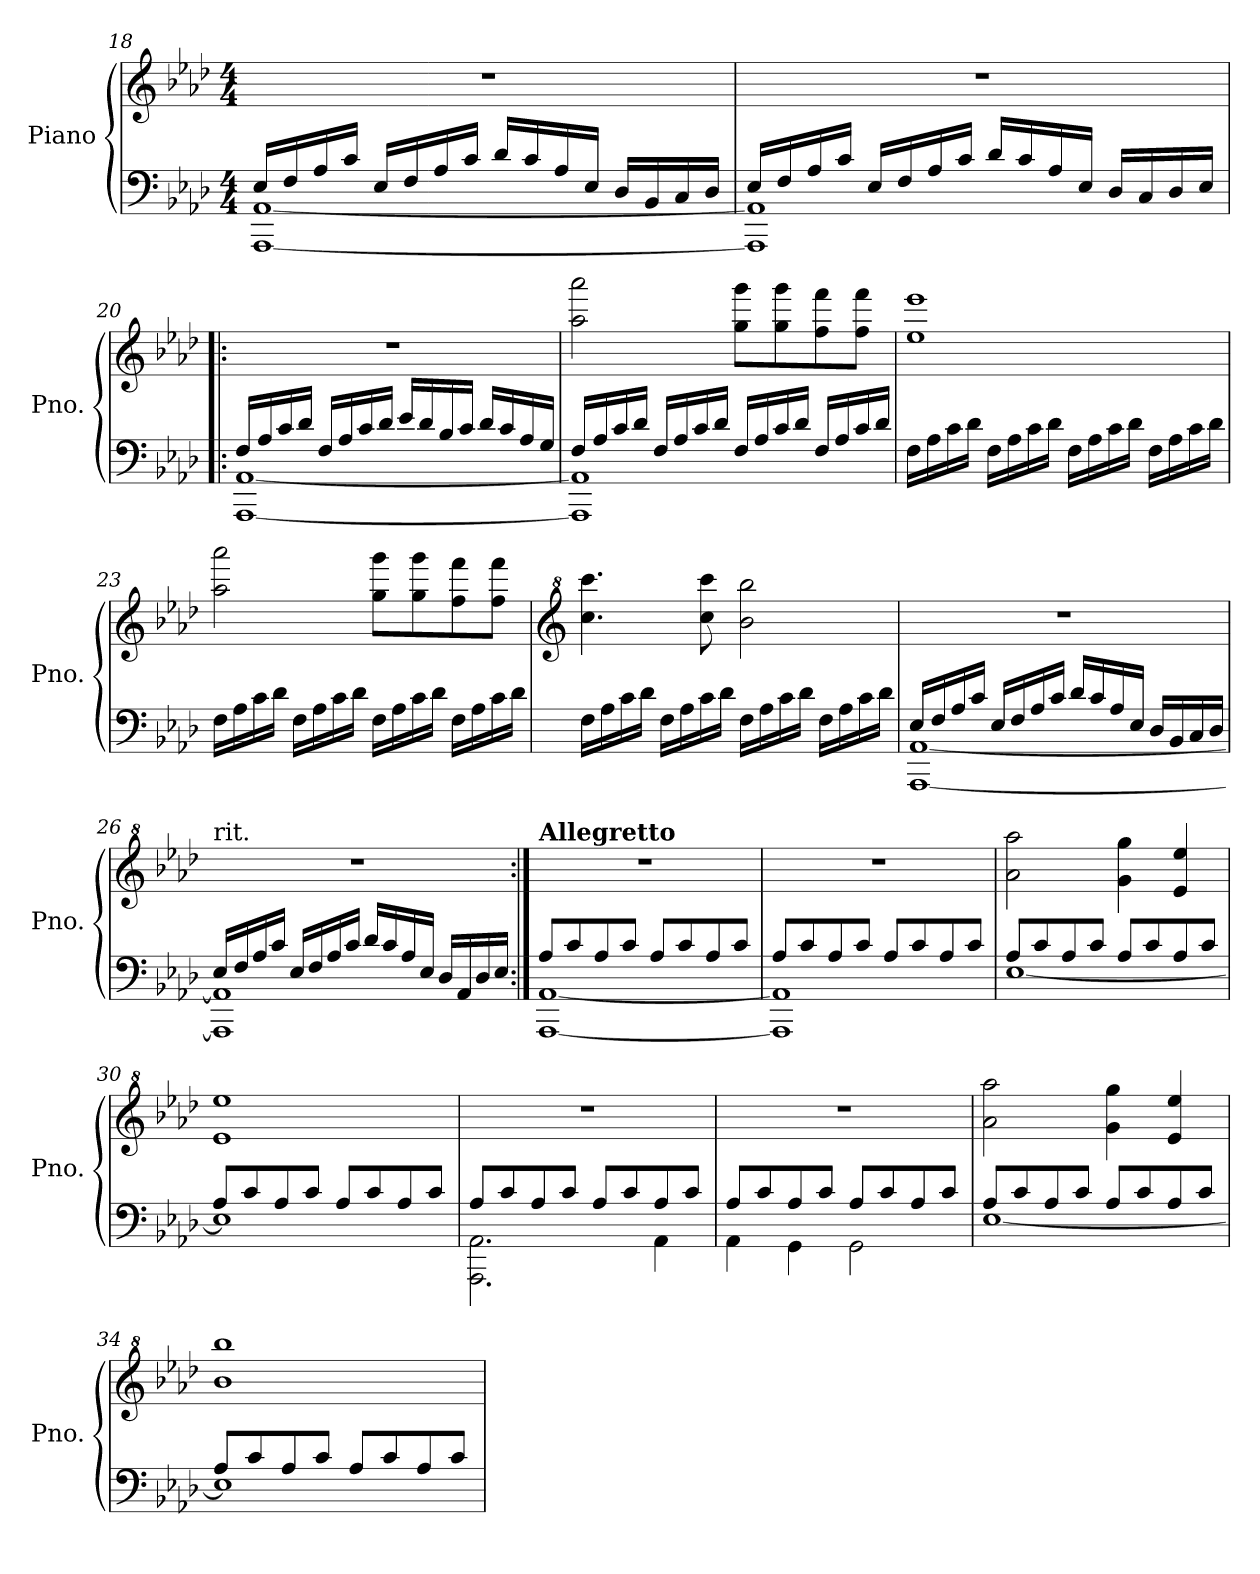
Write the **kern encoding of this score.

**kern	**kern
*part1	*part1
*staff2	*staff1
*I"Piano	*
*I'Pno.	*
*clefF4	*clefG2
*k[b-e-a-d-]	*k[b-e-a-d-]
*M4/4	*M4/4
=18	=18
*^	*
16E-/LL	[1AAA- [1AA-	1r
16F/	.	.
16A-/	.	.
16c/JJ	.	.
16E-/LL	.	.
16F/	.	.
16A-/	.	.
16c/JJ	.	.
16d-/LL	.	.
16c/	.	.
16A-/	.	.
16E-/JJ	.	.
16D-/LL	.	.
16BB-/	.	.
16C/	.	.
16D-/JJ	.	.
!!LO:LB:g=z
=19	=19	=19
16E-/LL	1AAA-] 1AA-]	1r
16F/	.	.
16A-/	.	.
16c/JJ	.	.
16E-/LL	.	.
16F/	.	.
16A-/	.	.
16c/JJ	.	.
16d-/LL	.	.
16c/	.	.
16A-/	.	.
16E-/JJ	.	.
16D-/LL	.	.
16C/	.	.
16D-/	.	.
16E-/JJ	.	.
=20!|:	=20!|:	=20!|:
16F/LL	[1AAA- [1AA-	1r
16A-/	.	.
16c/	.	.
16d-/JJ	.	.
16F/LL	.	.
16A-/	.	.
16c/	.	.
16d-/JJ	.	.
16e-/LL	.	.
16d-/	.	.
16B-/	.	.
16c/JJ	.	.
16d-/LL	.	.
16c/	.	.
16A-/	.	.
16G/JJ	.	.
!!LO:LB:g=z
=21	=21	=21
16F/LL	1AAA-] 1AA-]	2aa-\ 2aaa-\
16A-/	.	.
16c/	.	.
16d-/JJ	.	.
16F/LL	.	.
16A-/	.	.
16c/	.	.
16d-/JJ	.	.
16F/LL	.	8gg\ 8ggg\L
16A-/	.	.
16c/	.	8gg\ 8ggg\
16d-/JJ	.	.
16F/LL	.	8ff\ 8fff\
16A-/	.	.
16c/	.	8ff\ 8fff\J
16d-/JJ	.	.
*v	*v	*
=22	=22
16F\LL	1ee- 1eee-
16A-\	.
16c\	.
16d-\JJ	.
16F\LL	.
16A-\	.
16c\	.
16d-\JJ	.
16F\LL	.
16A-\	.
16c\	.
16d-\JJ	.
16F\LL	.
16A-\	.
16c\	.
16d-\JJ	.
!!LO:PB:g=z
=23	=23
16F\LL	2aa-\ 2aaa-\
16A-\	.
16c\	.
16d-\JJ	.
16F\LL	.
16A-\	.
16c\	.
16d-\JJ	.
16F\LL	8gg\ 8ggg\L
16A-\	.
16c\	8gg\ 8ggg\
16d-\JJ	.
16F\LL	8ff\ 8fff\
16A-\	.
16c\	8ff\ 8fff\J
16d-\JJ	.
=24	=24
*	*clefG^2
16F\LL	4.ccc\ 4.cccc\
16A-\	.
16c\	.
16d-\JJ	.
16F\LL	.
16A-\	.
16c\	8ccc\ 8cccc\
16d-\JJ	.
16F\LL	2bb-\ 2bbb-\
16A-\	.
16c\	.
16d-\JJ	.
16F\LL	.
16A-\	.
16c\	.
16d-\JJ	.
!!LO:LB:g=z
=25	=25
*^	*
16E-/LL	[1AAA- [1AA-	1r
16F/	.	.
16A-/	.	.
16c/JJ	.	.
16E-/LL	.	.
16F/	.	.
16A-/	.	.
16c/JJ	.	.
16d-/LL	.	.
16c/	.	.
16A-/	.	.
16E-/JJ	.	.
16D-/LL	.	.
16BB-/	.	.
16C/	.	.
16D-/JJ	.	.
=26	=26	=26
!	!	!LO:TX:a:t=rit.
16E-/LL	1AAA-] 1AA-]	1r
16F/	.	.
16A-/	.	.
16c/JJ	.	.
16E-/LL	.	.
16F/	.	.
16A-/	.	.
16c/JJ	.	.
16d-/LL	.	.
16c/	.	.
16A-/	.	.
16E-/JJ	.	.
16D-/LL	.	.
16AA-/	.	.
16D-/	.	.
16E-/JJ	.	.
=27:|!	=27:|!	=27:|!
!	!	!LO:TX:a:B:t=Allegretto
8A-/L	[1AAA- [1AA-	1r
8c/	.	.
8A-/	.	.
8c/J	.	.
8A-/L	.	.
8c/	.	.
8A-/	.	.
8c/J	.	.
!!LO:LB:g=z
=28	=28	=28
8A-/L	1AAA-] 1AA-]	1r
8c/	.	.
8A-/	.	.
8c/J	.	.
8A-/L	.	.
8c/	.	.
8A-/	.	.
8c/J	.	.
=29	=29	=29
8A-/L	[1E-	2aa-\ 2aaa-\
8c/	.	.
8A-/	.	.
8c/J	.	.
8A-/L	.	4gg\ 4ggg\
8c/	.	.
8A-/	.	4ee-/ 4eee-/
8c/J	.	.
=30	=30	=30
8A-/L	1E-]	1ee- 1eee-
8c/	.	.
8A-/	.	.
8c/J	.	.
8A-/L	.	.
8c/	.	.
8A-/	.	.
8c/J	.	.
=31	=31	=31
8A-/L	2.AAA-\ 2.AA-\	1r
8c/	.	.
8A-/	.	.
8c/J	.	.
8A-/L	.	.
8c/	.	.
8A-/	4AA-\	.
8c/J	.	.
!!LO:LB:g=z
=32	=32	=32
8A-/L	4AA-\	1r
8c/	.	.
8A-/	4GG\	.
8c/J	.	.
8A-/L	2GG\	.
8c/	.	.
8A-/	.	.
8c/J	.	.
=33	=33	=33
8A-/L	[1E-	2aa-\ 2aaa-\
8c/	.	.
8A-/	.	.
8c/J	.	.
8A-/L	.	4gg\ 4ggg\
8c/	.	.
8A-/	.	4ee-/ 4eee-/
8c/J	.	.
=34	=34	=34
8A-/L	1E-]	1bb- 1bbb-
8c/	.	.
8A-/	.	.
8c/J	.	.
8A-/L	.	.
8c/	.	.
8A-/	.	.
8c/J	.	.
*v	*v	*
=	=
*-	*-
